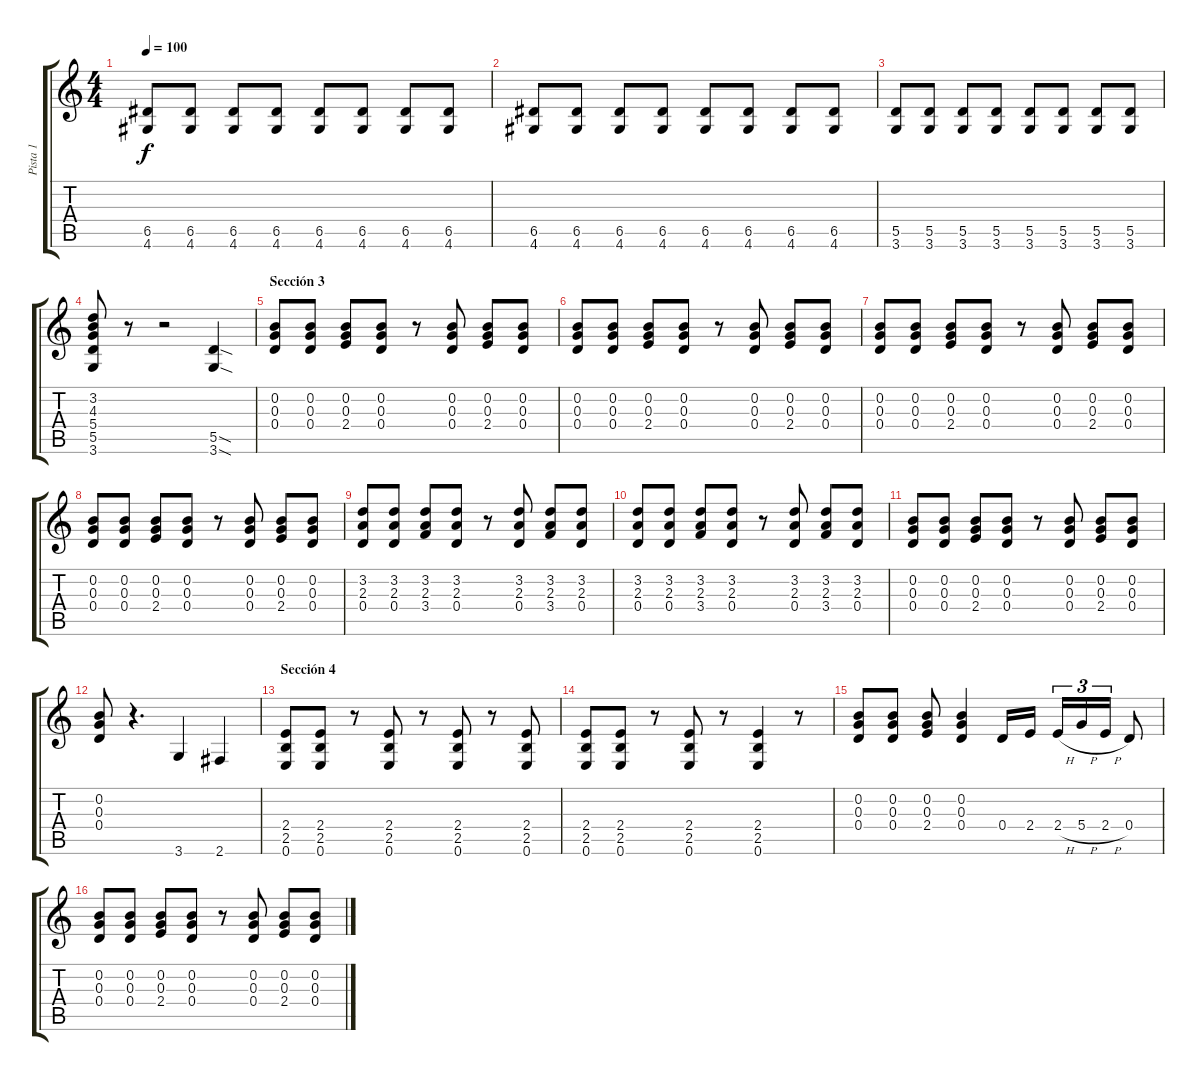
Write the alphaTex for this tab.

\track ("Pista 1" "Pista 1") {instrument overdrivenguitar}
\staff {score tabs}
\tuning (E4 B3 G3 D3 A2 E2) {hide}
\ts (4 4)
\tempo 100
\clef g2
\ks c
(6.5 4.6).8{dy f} (6.5 4.6).8 (6.5 4.6).8 (6.5 4.6).8 (6.5 4.6).8 (6.5 4.6).8 (6.5 4.6).8 (6.5 4.6).8 |
(6.5 4.6).8 (6.5 4.6).8 (6.5 4.6).8 (6.5 4.6).8 (6.5 4.6).8 (6.5 4.6).8 (6.5 4.6).8 (6.5 4.6).8 |
(5.5 3.6).8 (5.5 3.6).8 (5.5 3.6).8 (5.5 3.6).8 (5.5 3.6).8 (5.5 3.6).8 (5.5 3.6).8 (5.5 3.6).8 |
(3.2 4.3 5.4 5.5 3.6).8 r.8 r.2 (5.5{sod} 3.6{sod}).4 |
\section ("" "Sección 3")
(0.2 0.3 0.4).8 (0.2 0.3 0.4).8 (0.2 0.3 2.4).8 (0.2 0.3 0.4).8 r.8 (0.2 0.3 0.4).8 (0.2 0.3 2.4).8 (0.2 0.3 0.4).8 |
(0.2 0.3 0.4).8 (0.2 0.3 0.4).8 (0.2 0.3 2.4).8 (0.2 0.3 0.4).8 r.8 (0.2 0.3 0.4).8 (0.2 0.3 2.4).8 (0.2 0.3 0.4).8 |
(0.2 0.3 0.4).8 (0.2 0.3 0.4).8 (0.2 0.3 2.4).8 (0.2 0.3 0.4).8 r.8 (0.2 0.3 0.4).8 (0.2 0.3 2.4).8 (0.2 0.3 0.4).8 |
(0.2 0.3 0.4).8 (0.2 0.3 0.4).8 (0.2 0.3 2.4).8 (0.2 0.3 0.4).8 r.8 (0.2 0.3 0.4).8 (0.2 0.3 2.4).8 (0.2 0.3 0.4).8 |
(3.2 2.3 0.4).8 (3.2 2.3 0.4).8 (3.2 2.3 3.4).8 (3.2 2.3 0.4).8 r.8 (3.2 2.3 0.4).8 (3.2 2.3 3.4).8 (3.2 2.3 0.4).8 |
(3.2 2.3 0.4).8 (3.2 2.3 0.4).8 (3.2 2.3 3.4).8 (3.2 2.3 0.4).8 r.8 (3.2 2.3 0.4).8 (3.2 2.3 3.4).8 (3.2 2.3 0.4).8 |
(0.2 0.3 0.4).8 (0.2 0.3 0.4).8 (0.2 0.3 2.4).8 (0.2 0.3 0.4).8 r.8 (0.2 0.3 0.4).8 (0.2 0.3 2.4).8 (0.2 0.3 0.4).8 |
(0.2 0.3 0.4).8 r.4{d} 3.6.4 2.6.4 |
\section ("" "Sección 4")
(2.4 2.5 0.6).8 (2.4 2.5 0.6).8 r.8 (2.4 2.5 0.6).8 r.8 (2.4 2.5 0.6).8 r.8 (2.4 2.5 0.6).8 |
(2.4 2.5 0.6).8 (2.4 2.5 0.6).8 r.8 (2.4 2.5 0.6).8 r.8 (2.4 2.5 0.6).4 r.8 |
(0.2 0.3 0.4).8 (0.2 0.3 0.4).8 (0.2 0.3 2.4).8 (0.2 0.3 0.4).4 0.4.16 2.4.16 2.4{h}.16{tu (3 2)} 5.4{h}.16{tu (3 2)} 2.4{h}.16{tu (3 2)} 0.4.8 |
(0.2 0.3 0.4).8 (0.2 0.3 0.4).8 (0.2 0.3 2.4).8 (0.2 0.3 0.4).8 r.8 (0.2 0.3 0.4).8 (0.2 0.3 2.4).8 (0.2 0.3 0.4).8
